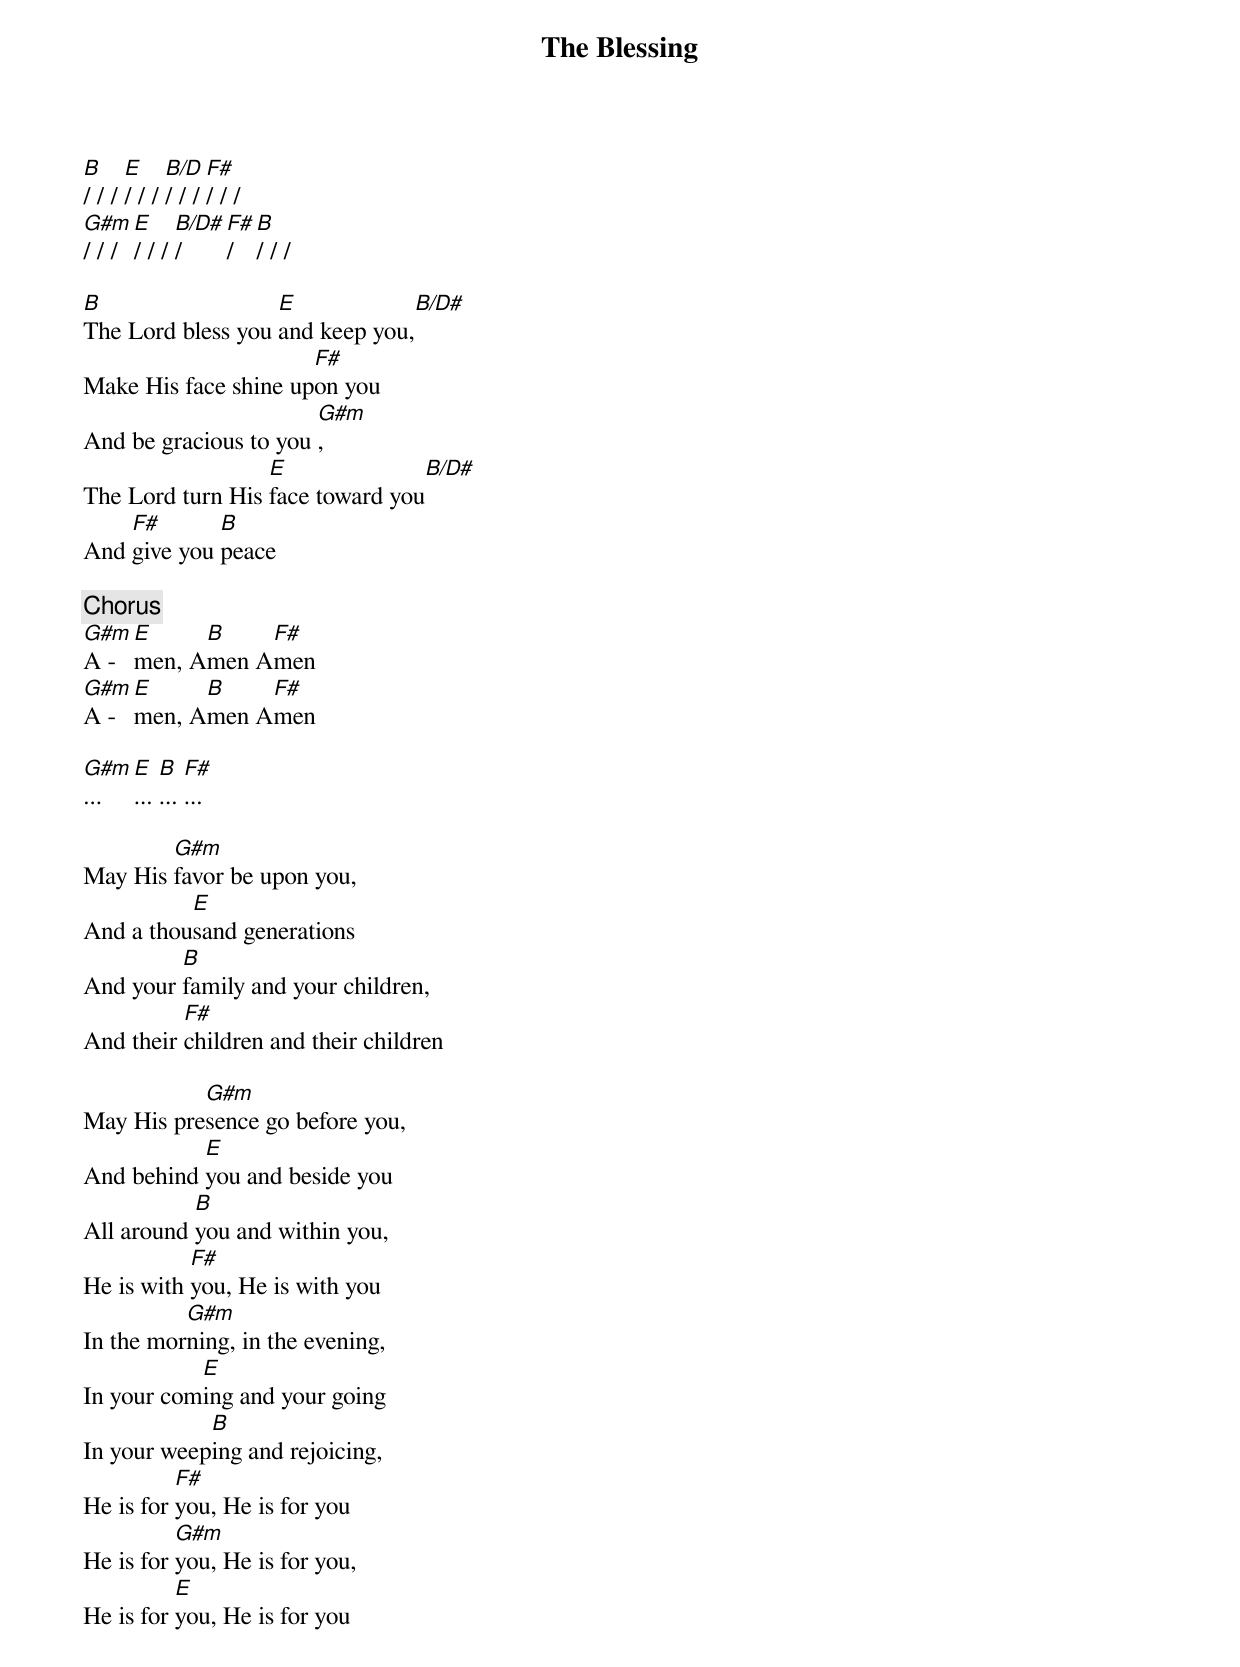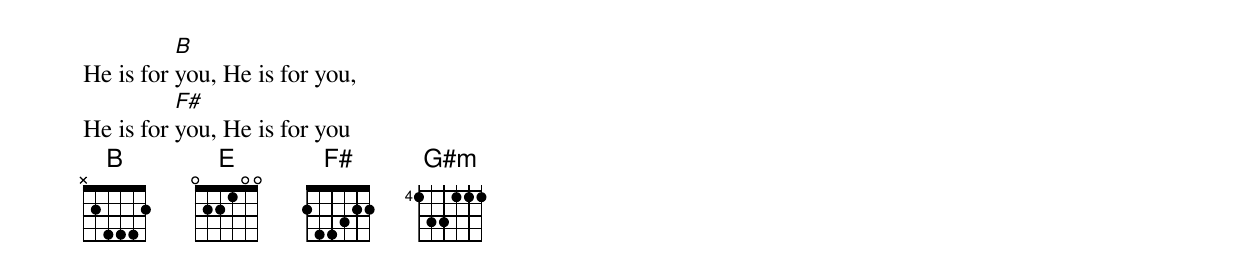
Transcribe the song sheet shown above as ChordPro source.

{Title: The Blessing}
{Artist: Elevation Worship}

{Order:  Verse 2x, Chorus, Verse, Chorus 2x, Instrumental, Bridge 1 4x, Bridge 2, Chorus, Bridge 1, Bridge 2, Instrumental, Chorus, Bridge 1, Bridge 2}

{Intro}
[B]/ / / [E]/ / / [B/D]/ / / [F#]/ / /
[G#m]/ / / [E]/ / / [B/D#]/ [F#]/ [B]/ / /

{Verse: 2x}
[B]The Lord bless you [E]and keep you,[B/D#]
Make His face shine up[F#]on you
And be gracious to you [G#m],
The Lord turn His [E]face toward you[B/D#]
And [F#]give you [B]peace

{Chorus}
[G#m]A - [E]men, A[B]men A[F#]men
[G#m]A - [E]men, A[B]men A[F#]men

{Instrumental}
[G#m]... [E]... [B]... [F#]...

{Bridge 1}
May His [G#m]favor be upon you,
And a thou[E]sand generations
And your [B]family and your children,
And their [F#]children and their children

{Bridge 2}
May His pre[G#m]sence go before you,
And behind [E]you and beside you
All around [B]you and within you,
He is with [F#]you, He is with you
In the mor[G#m]ning, in the evening,
In your com[E]ing and your going
In your weep[B]ing and rejoicing,
He is for [F#]you, He is for you
He is for [G#m]you, He is for you,
He is for [E]you, He is for you
He is for [B]you, He is for you,
He is for [F#]you, He is for you
